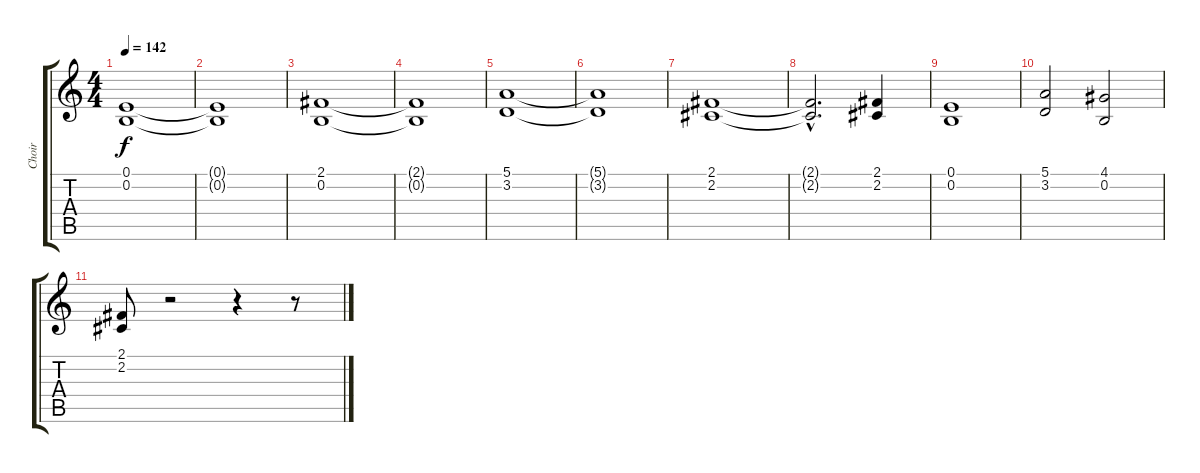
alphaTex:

\track ("Choir" "Choir") {instrument choiraahs}
\staff {score tabs}
\tuning (E4 B3 G3 D3 A2 E2) {hide}
\ts (4 4)
\tempo 142
\clef g2
\ks c
(0.1 0.2).1{dy f} |
(0.1{t} 0.2{t}).1 |
(2.1 0.2).1 |
(2.1{t} 0.2{t}).1 |
(5.1 3.2).1 |
(5.1{t} 3.2{t}).1 |
(2.1 2.2).1 |
(2.1{hac t} 2.2{hac t}).2{d} (2.1 2.2).4 |
(0.1 0.2).1 |
(5.1 3.2).2 (4.1 0.2).2 |
(2.1 2.2).8 r.2 r.4 r.8
